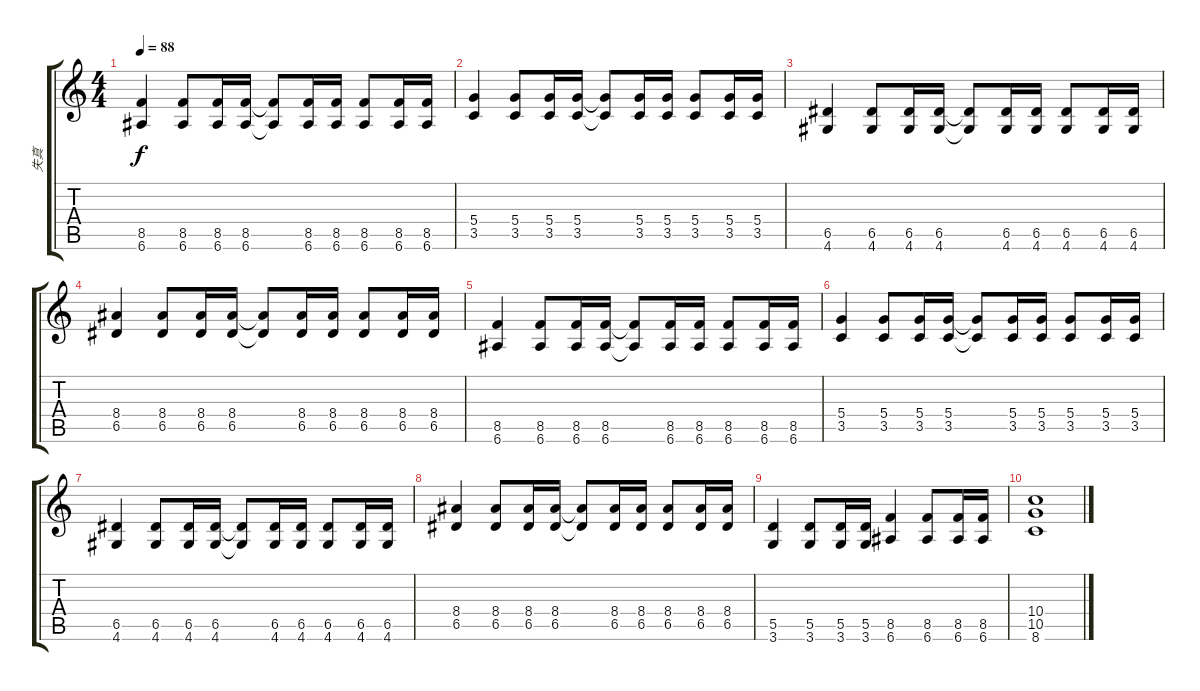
\track ("失真" "失真") {instrument distortionguitar}
\staff {score tabs}
\tuning (E4 B3 G3 D3 A2 E2) {hide}
\ts (4 4)
\tempo 88
\clef g2
\ks c
(8.5 6.6).4{dy f} (8.5 6.6).8 (8.5 6.6).16 (8.5 6.6).16 (8.5{t} 6.6{t}).8 (8.5 6.6).16 (8.5 6.6).16 (8.5 6.6).8 (8.5 6.6).16 (8.5 6.6).16 |
(5.4 3.5).4 (5.4 3.5).8 (5.4 3.5).16 (5.4 3.5).16 (5.4{t} 3.5{t}).8 (5.4 3.5).16 (5.4 3.5).16 (5.4 3.5).8 (5.4 3.5).16 (5.4 3.5).16 |
(6.5 4.6).4 (6.5 4.6).8 (6.5 4.6).16 (6.5 4.6).16 (6.5{t} 4.6{t}).8 (6.5 4.6).16 (6.5 4.6).16 (6.5 4.6).8 (6.5 4.6).16 (6.5 4.6).16 |
(8.4 6.5).4 (8.4 6.5).8 (8.4 6.5).16 (8.4 6.5).16 (8.4{t} 6.5{t}).8 (8.4 6.5).16 (8.4 6.5).16 (8.4 6.5).8 (8.4 6.5).16 (8.4 6.5).16 |
(8.5 6.6).4 (8.5 6.6).8 (8.5 6.6).16 (8.5 6.6).16 (8.5{t} 6.6{t}).8 (8.5 6.6).16 (8.5 6.6).16 (8.5 6.6).8 (8.5 6.6).16 (8.5 6.6).16 |
(5.4 3.5).4 (5.4 3.5).8 (5.4 3.5).16 (5.4 3.5).16 (5.4{t} 3.5{t}).8 (5.4 3.5).16 (5.4 3.5).16 (5.4 3.5).8 (5.4 3.5).16 (5.4 3.5).16 |
(6.5 4.6).4 (6.5 4.6).8 (6.5 4.6).16 (6.5 4.6).16 (6.5{t} 4.6{t}).8 (6.5 4.6).16 (6.5 4.6).16 (6.5 4.6).8 (6.5 4.6).16 (6.5 4.6).16 |
(8.4 6.5).4 (8.4 6.5).8 (8.4 6.5).16 (8.4 6.5).16 (8.4{t} 6.5{t}).8 (8.4 6.5).16 (8.4 6.5).16 (8.4 6.5).8 (8.4 6.5).16 (8.4 6.5).16 |
(5.5 3.6).4 (5.5 3.6).8 (5.5 3.6).16 (5.5 3.6).16 (8.5 6.6).4 (8.5 6.6).8 (8.5 6.6).16 (8.5 6.6).16 |
(10.4 10.5 8.6).1
